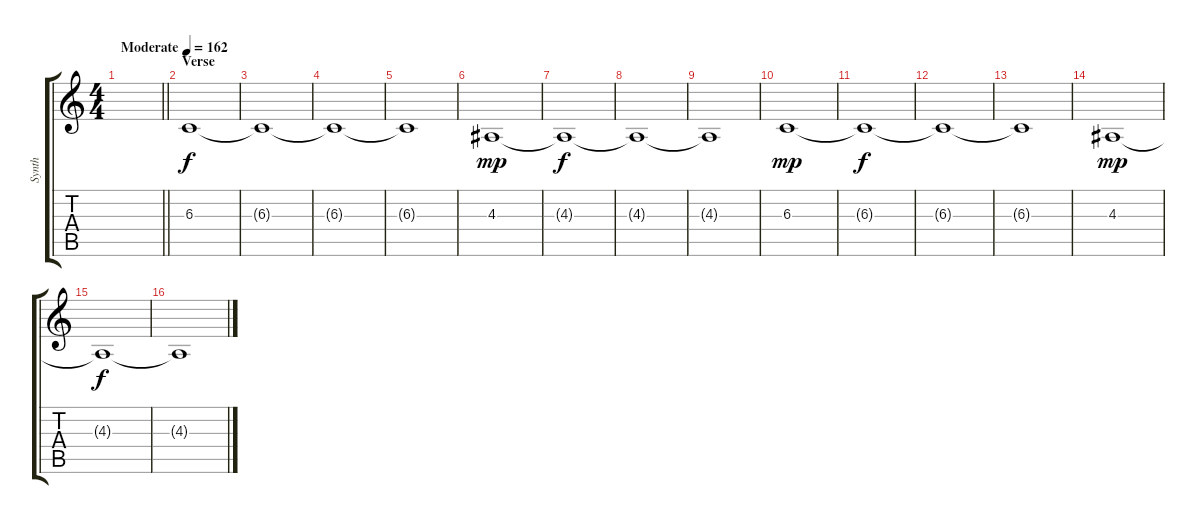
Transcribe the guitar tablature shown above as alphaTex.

\track ("Synth" "Synth") {instrument pad2warm}
\staff {score tabs}
\tuning (Eb4 Bb3 Gb3 Db3 Ab2 Eb2) {hide}
\ts (4 4)
\tempo (162 "Moderate")
\clef g2
\barLineRight lightlight
\ks c
|
\section ("" "Verse")
6.3.1 |
6.3{t}.1{dy f} |
6.3{t}.1 |
6.3{t}.1 |
4.3.1{dy mp} |
4.3{t}.1{dy f} |
4.3{t}.1 |
4.3{t}.1 |
6.3.1{dy mp} |
6.3{t}.1{dy f} |
6.3{t}.1 |
6.3{t}.1 |
4.3.1{dy mp} |
4.3{t}.1{dy f} |
4.3{t}.1
